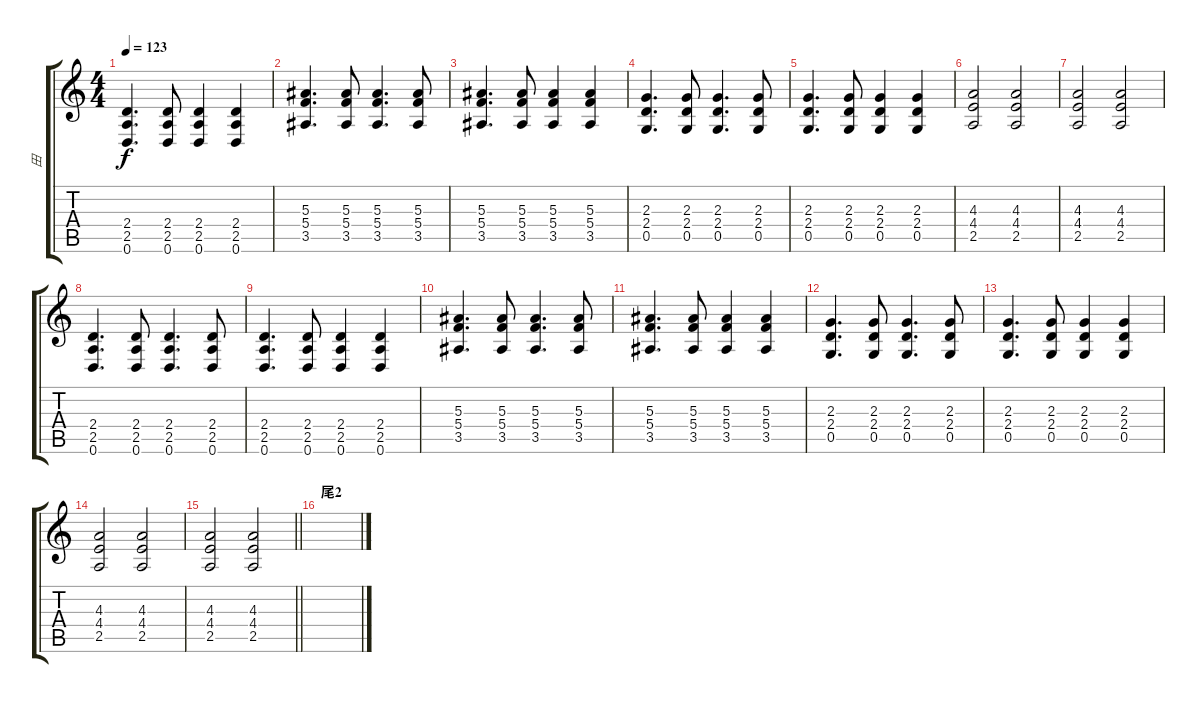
\track ("田" "田") {instrument distortionguitar}
\staff {score tabs}
\tuning (D4 A3 F3 C3 G2 D2) {hide}
\ts (4 4)
\tempo 123
\clef g2
\ks c
(2.4 2.5 0.6).4{d dy f} (2.4 2.5 0.6).8 (2.4 2.5 0.6).4 (2.4 2.5 0.6).4 |
(5.3 5.4 3.5).4{d} (5.3 5.4 3.5).8 (5.3 5.4 3.5).4{d} (5.3 5.4 3.5).8 |
(5.3 5.4 3.5).4{d} (5.3 5.4 3.5).8 (5.3 5.4 3.5).4 (5.3 5.4 3.5).4 |
(2.3 2.4 0.5).4{d} (2.3 2.4 0.5).8 (2.3 2.4 0.5).4{d} (2.3 2.4 0.5).8 |
(2.3 2.4 0.5).4{d} (2.3 2.4 0.5).8 (2.3 2.4 0.5).4 (2.3 2.4 0.5).4 |
(4.3 4.4 2.5).2 (4.3 4.4 2.5).2 |
(4.3 4.4 2.5).2 (4.3 4.4 2.5).2 |
(2.4 2.5 0.6).4{d} (2.4 2.5 0.6).8 (2.4 2.5 0.6).4{d} (2.4 2.5 0.6).8 |
(2.4 2.5 0.6).4{d} (2.4 2.5 0.6).8 (2.4 2.5 0.6).4 (2.4 2.5 0.6).4 |
(5.3 5.4 3.5).4{d} (5.3 5.4 3.5).8 (5.3 5.4 3.5).4{d} (5.3 5.4 3.5).8 |
(5.3 5.4 3.5).4{d} (5.3 5.4 3.5).8 (5.3 5.4 3.5).4 (5.3 5.4 3.5).4 |
(2.3 2.4 0.5).4{d} (2.3 2.4 0.5).8 (2.3 2.4 0.5).4{d} (2.3 2.4 0.5).8 |
(2.3 2.4 0.5).4{d} (2.3 2.4 0.5).8 (2.3 2.4 0.5).4 (2.3 2.4 0.5).4 |
(4.3 4.4 2.5).2 (4.3 4.4 2.5).2 |
\barLineRight lightlight
(4.3 4.4 2.5).2 (4.3 4.4 2.5).2 |
\section ("" "尾2")
